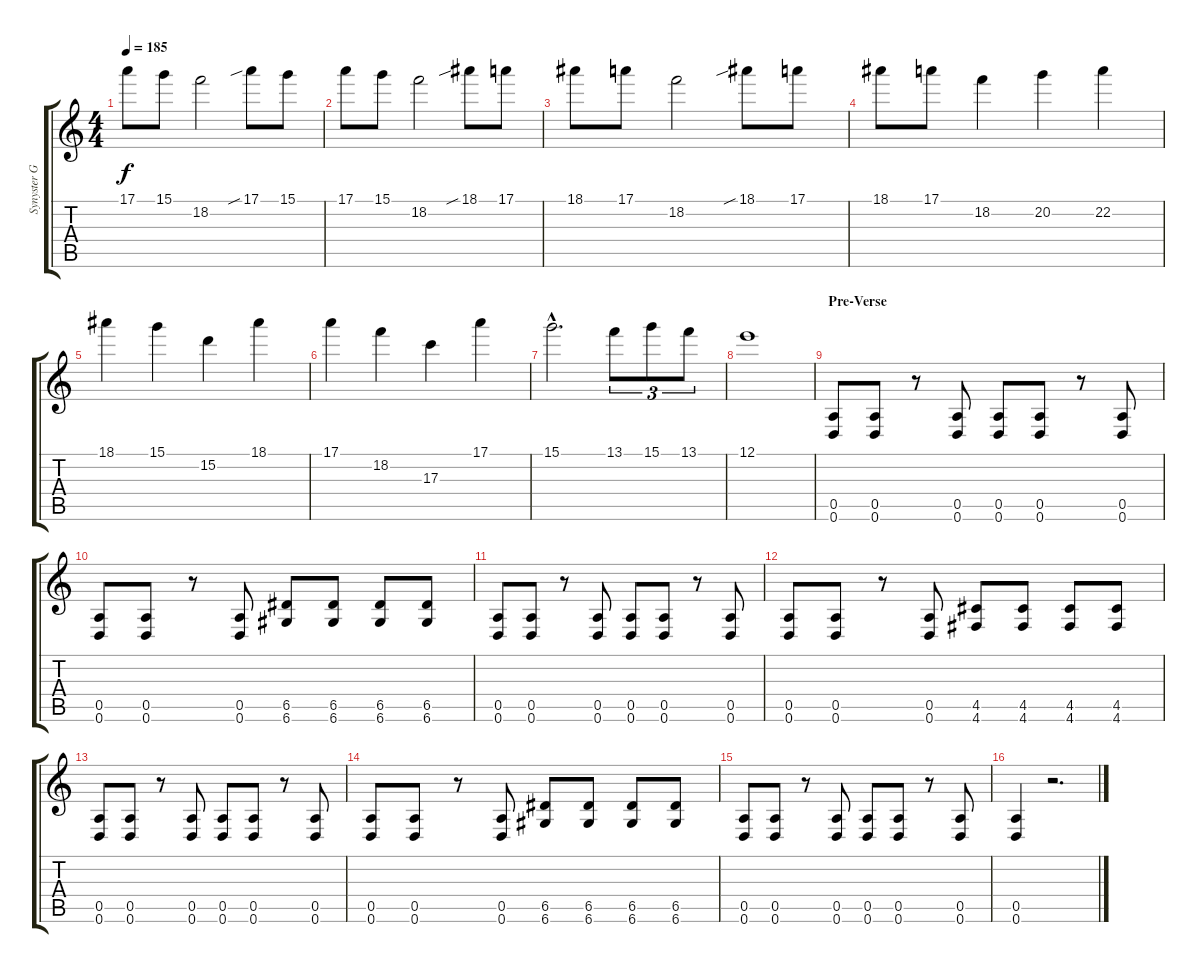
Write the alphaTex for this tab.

\track ("Synyster Gates" "Synyster G") {instrument distortionguitar}
\staff {score tabs}
\tuning (E4 B3 G3 D3 A2 D2) {hide}
\ts (4 4)
\tempo 185
\clef g2
\ks c
17.1.8{dy f} 15.1.8 18.2.2 17.1{sib}.8 15.1.8 |
17.1.8 15.1.8 18.2.2 18.1{sib}.8 17.1.8 |
18.1.8 17.1.8 18.2.2 18.1{sib}.8 17.1.8 |
18.1.8 17.1.8 18.2.4 20.2.4 22.2.4 |
18.1.4 15.1.4 15.2.4 18.1.4 |
17.1.4 18.2.4 17.3.4 17.1.4 |
15.1{hac}.2{d} 13.1.8{tu (3 2)} 15.1.8{tu (3 2)} 13.1.8{tu (3 2)} |
12.1.1 |
\section ("" "Pre-Verse")
(0.5 0.6).8 (0.5 0.6).8 r.8 (0.5 0.6).8 (0.5 0.6).8 (0.5 0.6).8 r.8 (0.5 0.6).8 |
(0.5 0.6).8 (0.5 0.6).8 r.8 (0.5 0.6).8 (6.5 6.6).8 (6.5 6.6).8 (6.5 6.6).8 (6.5 6.6).8 |
(0.5 0.6).8 (0.5 0.6).8 r.8 (0.5 0.6).8 (0.5 0.6).8 (0.5 0.6).8 r.8 (0.5 0.6).8 |
(0.5 0.6).8 (0.5 0.6).8 r.8 (0.5 0.6).8 (4.5 4.6).8 (4.5 4.6).8 (4.5 4.6).8 (4.5 4.6).8 |
(0.5 0.6).8 (0.5 0.6).8 r.8 (0.5 0.6).8 (0.5 0.6).8 (0.5 0.6).8 r.8 (0.5 0.6).8 |
(0.5 0.6).8 (0.5 0.6).8 r.8 (0.5 0.6).8 (6.5 6.6).8 (6.5 6.6).8 (6.5 6.6).8 (6.5 6.6).8 |
(0.5 0.6).8 (0.5 0.6).8 r.8 (0.5 0.6).8 (0.5 0.6).8 (0.5 0.6).8 r.8 (0.5 0.6).8 |
(0.5 0.6).4 r.2{d}
